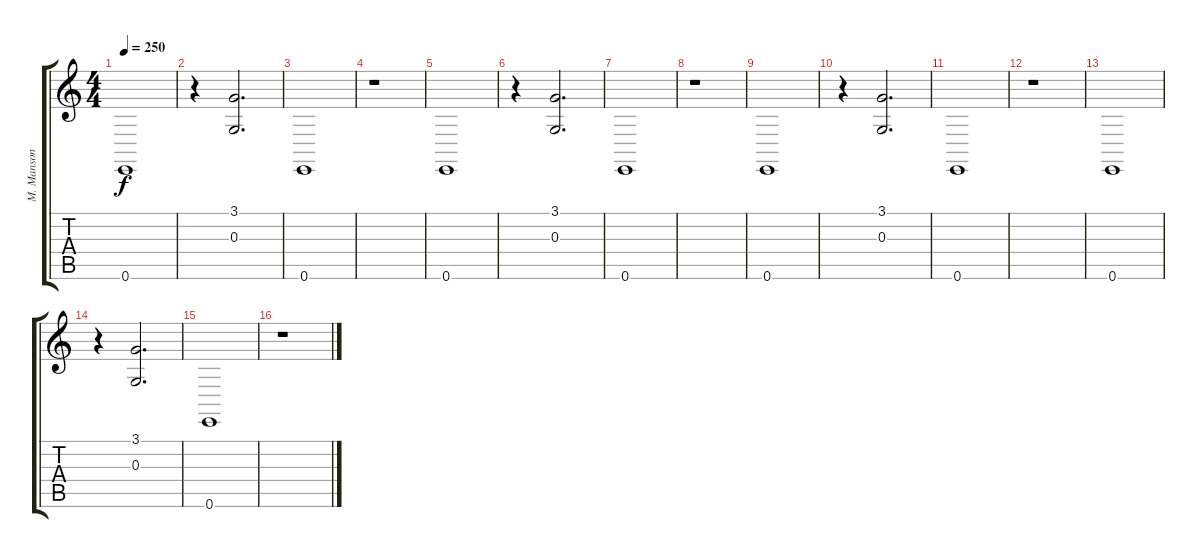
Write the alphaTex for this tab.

\track ("M. Manson" "M. Manson") {instrument brasssection}
\staff {score tabs}
\tuning (E4 B3 G3 D3 A2 E2) {hide}
\ts (4 4)
\tempo 250
\clef g2
\ks c
0.6.1{dy f instrument brasssection} |
r.4 (3.1 0.3).2{d} |
0.6.1 |
r.1 |
0.6.1 |
r.4 (3.1 0.3).2{d} |
0.6.1 |
r.1 |
0.6.1 |
r.4 (3.1 0.3).2{d} |
0.6.1 |
r.1 |
0.6.1 |
r.4 (3.1 0.3).2{d} |
0.6.1 |
r.1
